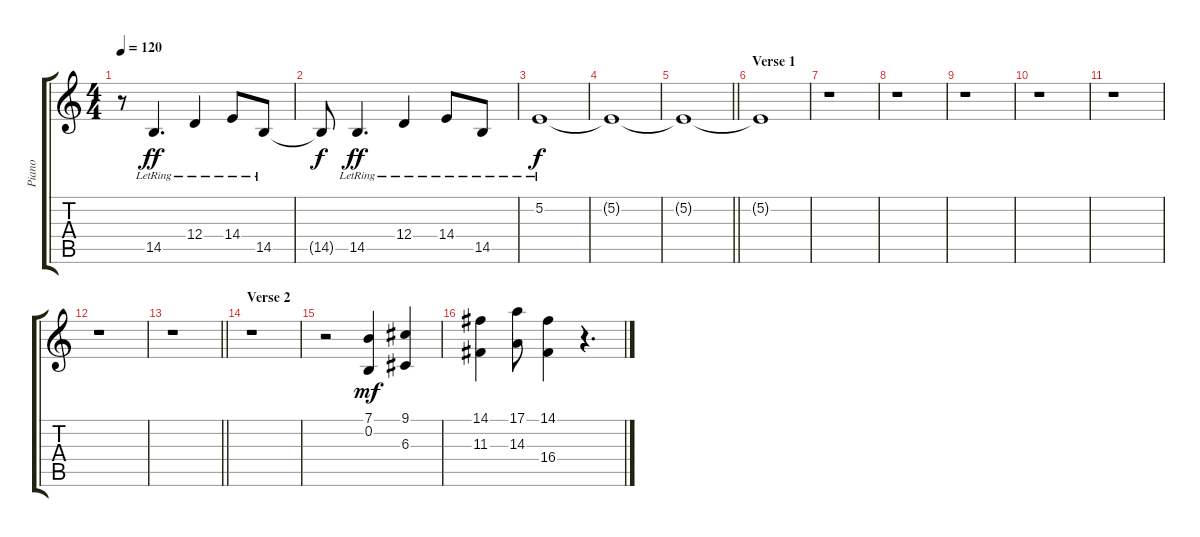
\track ("Piano" "Piano") {instrument synthstrings1}
\staff {score tabs}
\tuning (E4 B3 G3 D3 A2 E2) {hide}
\ts (4 4)
\tempo 120
\clef g2
\ks c
r.8{dy ff instrument synthstrings1} 14.5{lr}.4{d} 12.4{lr}.4 14.4{lr}.8 14.5{lr}.8 |
14.5{t}.8{dy f} 14.5{lr}.4{d dy ff} 12.4{lr}.4 14.4{lr}.8 14.5{lr}.8 |
5.2{lr}.1{dy f} |
5.2{t}.1 |
\barLineRight lightlight
5.2{t}.1 |
\section ("" "Verse 1")
5.2{t}.1 |
r.1 |
r.1 |
r.1 |
r.1 |
r.1 |
r.1 |
\barLineRight lightlight
r.1 |
\section ("" "Verse 2")
r.1 |
r.2 (7.1 0.2).4{dy mf} (9.1 6.3).4 |
(14.1 11.3).4 (17.1 14.3).8 (14.1 16.4).4 r.4{d}
